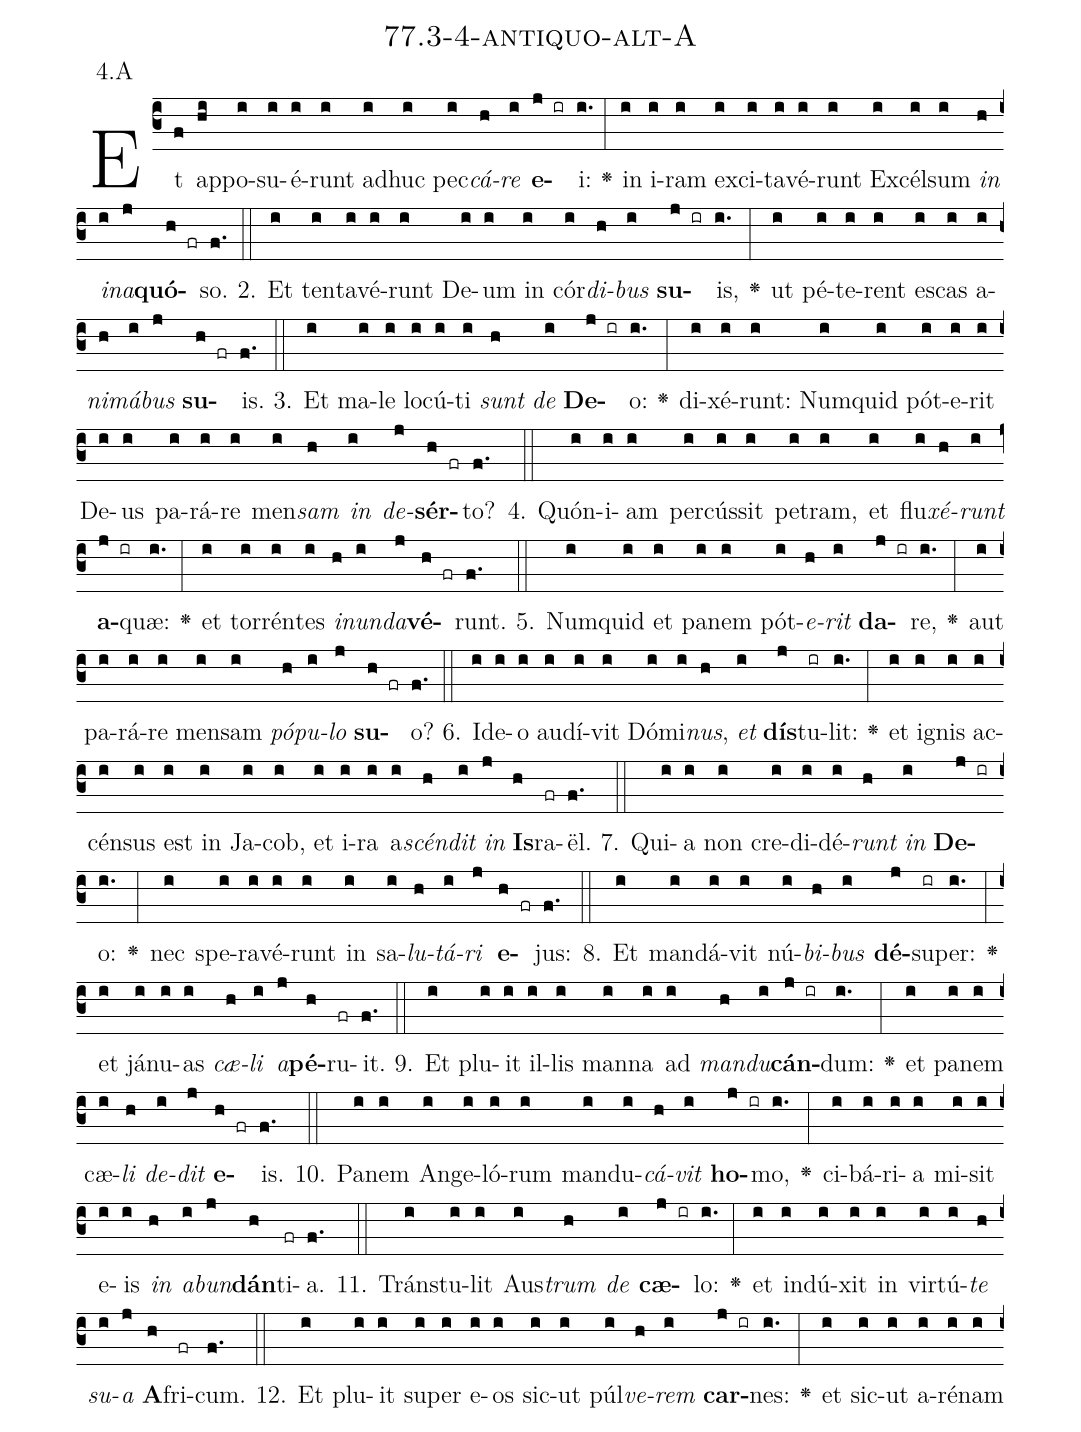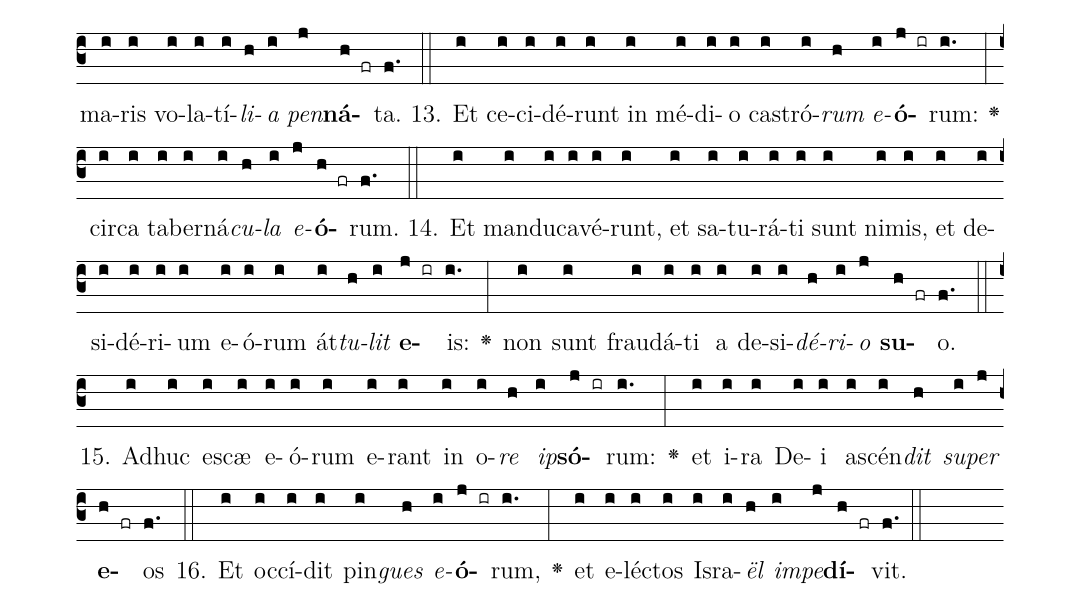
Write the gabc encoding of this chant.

name: 77.3-4-antiquo-alt-A;
annotation: 4.A;
%%
(c3)Et(f) ap(hi)po(i)su(i)é(i)runt(i) ad(i)huc(i) pec(i)<i>cá</i>(h)<i>re</i>(i) <b>e</b>(j ir)i:(i.) <v>\greheightstar</v>(:) in(i) i(i)ram(i) ex(i)ci(i)ta(i)vé(i)runt(i) Ex(i)cél(i)sum(i) <i>in</i>(h) <i>in</i>(i)<i>a</i>(j)<b>quó</b>(h fr)so.(f.) (::)
2. Et(i) ten(i)ta(i)vé(i)runt(i) De(i)um(i) in(i) cór(i)<i>di</i>(h)<i>bus</i>(i) <b>su</b>(j ir)is,(i.) <v>\greheightstar</v>(:) ut(i) pé(i)te(i)rent(i) es(i)cas(i) a(i)<i>ni</i>(h)<i>má</i>(i)<i>bus</i>(j) <b>su</b>(h fr)is.(f.) (::)
3. Et(i) ma(i)le(i) lo(i)cú(i)ti(i) <i>sunt</i>(h) <i>de</i>(i) <b>De</b>(j ir)o:(i.) <v>\greheightstar</v>(:) di(i)xé(i)runt:(i) Num(i)quid(i) pót(i)e(i)rit(i) De(i)us(i) pa(i)rá(i)re(i) men(i)<i>sam</i>(h) <i>in</i>(i) <i>de</i>(j)<b>sér</b>(h fr)to?(f.) (::)
4. Quón(i)i(i)am(i) per(i)cús(i)sit(i) pe(i)tram,(i) et(i) flu(i)<i>xé</i>(h)<i>runt</i>(i) <b>a</b>(j ir)quæ:(i.) <v>\greheightstar</v>(:) et(i) tor(i)rén(i)tes(i) <i>in</i>(h)<i>un</i>(i)<i>da</i>(j)<b>vé</b>(h fr)runt.(f.) (::)
5. Num(i)quid(i) et(i) pa(i)nem(i) pót(i)<i>e</i>(h)<i>rit</i>(i) <b>da</b>(j ir)re,(i.) <v>\greheightstar</v>(:) aut(i) pa(i)rá(i)re(i) men(i)sam(i) <i>pó</i>(h)<i>pu</i>(i)<i>lo</i>(j) <b>su</b>(h fr)o?(f.) (::)
6. Id(i)e(i)o(i) au(i)dí(i)vit(i) Dó(i)mi(i)<i>nus</i>,(h) <i>et</i>(i) <b>dís</b>(j)tu(ir)lit:(i.) <v>\greheightstar</v>(:) et(i) i(i)gnis(i) ac(i)cén(i)sus(i) est(i) in(i) Ja(i)cob,(i) et(i) i(i)ra(i) a(i)<i>scén</i>(h)<i>dit</i>(i) <i>in</i>(j) <b>Is</b>(h)ra(fr)ël.(f.) (::)
7. Qui(i)a(i) non(i) cre(i)di(i)dé(i)<i>runt</i>(h) <i>in</i>(i) <b>De</b>(j ir)o:(i.) <v>\greheightstar</v>(:) nec(i) spe(i)ra(i)vé(i)runt(i) in(i) sa(i)<i>lu</i>(h)<i>tá</i>(i)<i>ri</i>(j) <b>e</b>(h fr)jus:(f.) (::)
8. Et(i) man(i)dá(i)vit(i) nú(i)<i>bi</i>(h)<i>bus</i>(i) <b>dé</b>(j)su(ir)per:(i.) <v>\greheightstar</v>(:) et(i) já(i)nu(i)as(i) <i>cæ</i>(h)<i>li</i>(i) <i>a</i>(j)<b>pé</b>(h)ru(fr)it.(f.) (::)
9. Et(i) plu(i)it(i) il(i)lis(i) man(i)na(i) ad(i) <i>man</i>(h)<i>du</i>(i)<b>cán</b>(j ir)dum:(i.) <v>\greheightstar</v>(:) et(i) pa(i)nem(i) cæ(i)<i>li</i>(h) <i>de</i>(i)<i>dit</i>(j) <b>e</b>(h fr)is.(f.) (::)
10. Pa(i)nem(i) An(i)ge(i)ló(i)rum(i) man(i)du(i)<i>cá</i>(h)<i>vit</i>(i) <b>ho</b>(j ir)mo,(i.) <v>\greheightstar</v>(:) ci(i)bá(i)ri(i)a(i) mi(i)sit(i) e(i)is(i) <i>in</i>(h) <i>ab</i>(i)<i>un</i>(j)<b>dán</b>(h)ti(fr)a.(f.) (::)
11. Tráns(i)tu(i)lit(i) Aus(i)<i>trum</i>(h) <i>de</i>(i) <b>cæ</b>(j ir)lo:(i.) <v>\greheightstar</v>(:) et(i) in(i)dú(i)xit(i) in(i) vir(i)tú(i)<i>te</i>(h) <i>su</i>(i)<i>a</i>(j) <b>A</b>(h)fri(fr)cum.(f.) (::)
12. Et(i) plu(i)it(i) su(i)per(i) e(i)os(i) sic(i)ut(i) púl(i)<i>ve</i>(h)<i>rem</i>(i) <b>car</b>(j ir)nes:(i.) <v>\greheightstar</v>(:) et(i) sic(i)ut(i) a(i)ré(i)nam(i) ma(i)ris(i) vo(i)la(i)tí(i)<i>li</i>(h)<i>a</i>(i) <i>pen</i>(j)<b>ná</b>(h fr)ta.(f.) (::)
13. Et(i) ce(i)ci(i)dé(i)runt(i) in(i) mé(i)di(i)o(i) cas(i)tró(i)<i>rum</i>(h) <i>e</i>(i)<b>ó</b>(j ir)rum:(i.) <v>\greheightstar</v>(:) cir(i)ca(i) ta(i)ber(i)ná(i)<i>cu</i>(h)<i>la</i>(i) <i>e</i>(j)<b>ó</b>(h fr)rum.(f.) (::)
14. Et(i) man(i)du(i)ca(i)vé(i)runt,(i) et(i) sa(i)tu(i)rá(i)ti(i) sunt(i) ni(i)mis,(i) et(i) de(i)si(i)dé(i)ri(i)um(i) e(i)ó(i)rum(i) át(i)<i>tu</i>(h)<i>lit</i>(i) <b>e</b>(j ir)is:(i.) <v>\greheightstar</v>(:) non(i) sunt(i) frau(i)dá(i)ti(i) a(i) de(i)si(i)<i>dé</i>(h)<i>ri</i>(i)<i>o</i>(j) <b>su</b>(h fr)o.(f.) (::)
15. Ad(i)huc(i) e(i)scæ(i) e(i)ó(i)rum(i) e(i)rant(i) in(i) o(i)<i>re</i>(h) <i>ip</i>(i)<b>só</b>(j ir)rum:(i.) <v>\greheightstar</v>(:) et(i) i(i)ra(i) De(i)i(i) a(i)scén(i)<i>dit</i>(h) <i>su</i>(i)<i>per</i>(j) <b>e</b>(h fr)os(f.) (::)
16. Et(i) oc(i)cí(i)dit(i) pin(i)<i>gues</i>(h) <i>e</i>(i)<b>ó</b>(j ir)rum,(i.) <v>\greheightstar</v>(:) et(i) e(i)léc(i)tos(i) Is(i)ra(i)<i>ël</i>(h) <i>im</i>(i)<i>pe</i>(j)<b>dí</b>(h fr)vit.(f.) (::)
